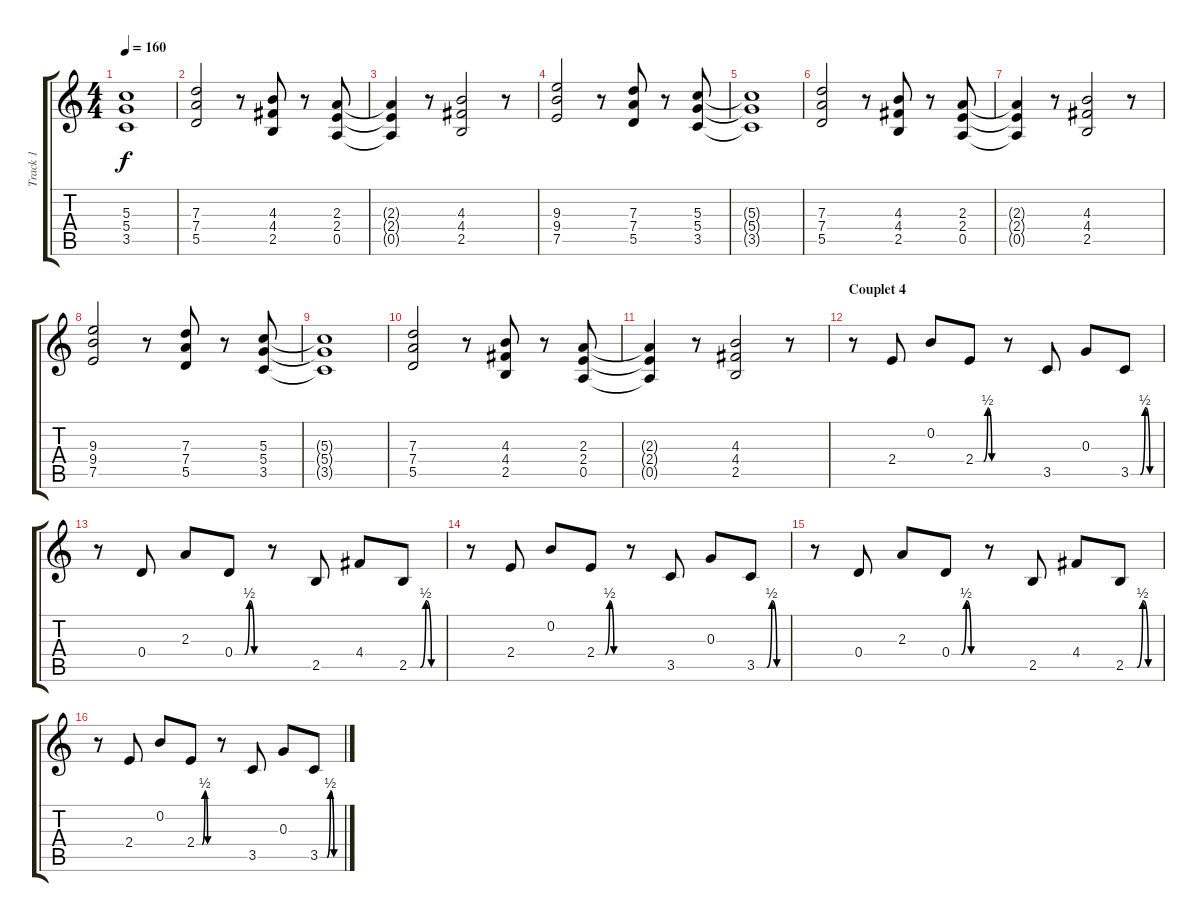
\track ("Track 1" "Track 1") {instrument overdrivenguitar}
\staff {score tabs}
\tuning (E4 B3 G3 D3 A2 E2) {hide}
\ts (4 4)
\tempo 160
\clef g2
\ks c
(5.3{t} 5.4{t} 3.5{t}).1{dy f} |
(7.3 7.4 5.5).2 r.8 (4.3 4.4 2.5).8 r.8 (2.3 2.4 0.5).8 |
(2.3{t} 2.4{t} 0.5{t}).4 r.8 (4.3 4.4 2.5).2 r.8 |
(9.3 9.4 7.5).2 r.8 (7.3 7.4 5.5).8 r.8 (5.3 5.4 3.5).8 |
(5.3{t} 5.4{t} 3.5{t}).1 |
(7.3 7.4 5.5).2 r.8 (4.3 4.4 2.5).8 r.8 (2.3 2.4 0.5).8 |
(2.3{t} 2.4{t} 0.5{t}).4 r.8 (4.3 4.4 2.5).2 r.8 |
(9.3 9.4 7.5).2 r.8 (7.3 7.4 5.5).8 r.8 (5.3 5.4 3.5).8 |
(5.3{t} 5.4{t} 3.5{t}).1 |
(7.3 7.4 5.5).2 r.8 (4.3 4.4 2.5).8 r.8 (2.3 2.4 0.5).8 |
(2.3{t} 2.4{t} 0.5{t}).4 r.8 (4.3 4.4 2.5).2 r.8 |
\section ("" "Couplet 4")
r.8 2.4.8 0.2.8 2.4{be (custom 0 0 20 0 30 2 40 0 60 0)}.8 r.8 3.5.8 0.3.8 3.5{be (custom 0 0 20 0 30 2 40 0 60 0)}.8 |
r.8 0.4.8 2.3.8 0.4{be (custom 0 0 20 0 30 2 40 0 60 0)}.8 r.8 2.5.8 4.4.8 2.5{be (custom 0 0 20 0 30 2 40 0 60 0)}.8 |
r.8 2.4.8 0.2.8 2.4{be (custom 0 0 20 0 30 2 40 0 60 0)}.8 r.8 3.5.8 0.3.8 3.5{be (custom 0 0 20 0 30 2 40 0 60 0)}.8 |
r.8 0.4.8 2.3.8 0.4{be (custom 0 0 20 0 30 2 40 0 60 0)}.8 r.8 2.5.8 4.4.8 2.5{be (custom 0 0 20 0 30 2 40 0 60 0)}.8 |
r.8 2.4.8 0.2.8 2.4{be (custom 0 0 20 0 30 2 40 0 60 0)}.8 r.8 3.5.8 0.3.8 3.5{be (custom 0 0 20 0 30 2 40 0 60 0)}.8
